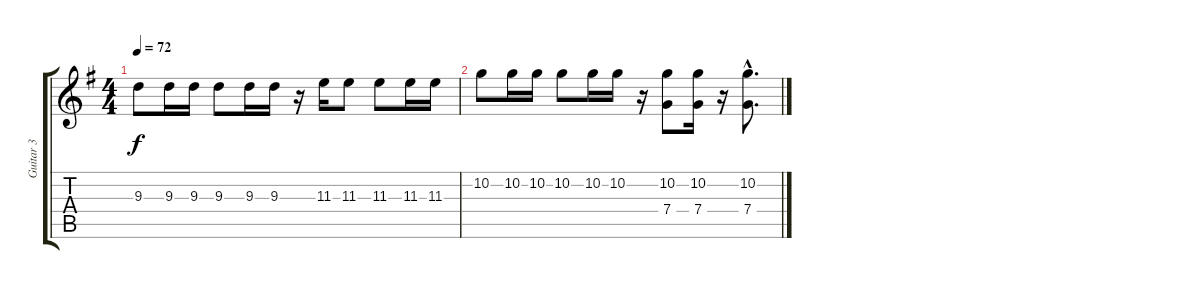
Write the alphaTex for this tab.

\track ("Guitar 3" "Guitar 3") {instrument distortionguitar}
\staff {score tabs}
\tuning (D4 A3 F3 C3 G2 C2) {hide}
\ts (4 4)
\tempo 72
\clef g2
\ks g
9.3.8{dy f} 9.3.16 9.3.16 9.3.8 9.3.16 9.3.16 r.16 11.3.16 11.3.8 11.3.8 11.3.16 11.3.16 |
10.2.8 10.2.16 10.2.16 10.2.8 10.2.16 10.2.16 r.16 (10.2 7.4).8 (10.2 7.4).16 r.16 (10.2{hac} 7.4{hac}).8{d}
